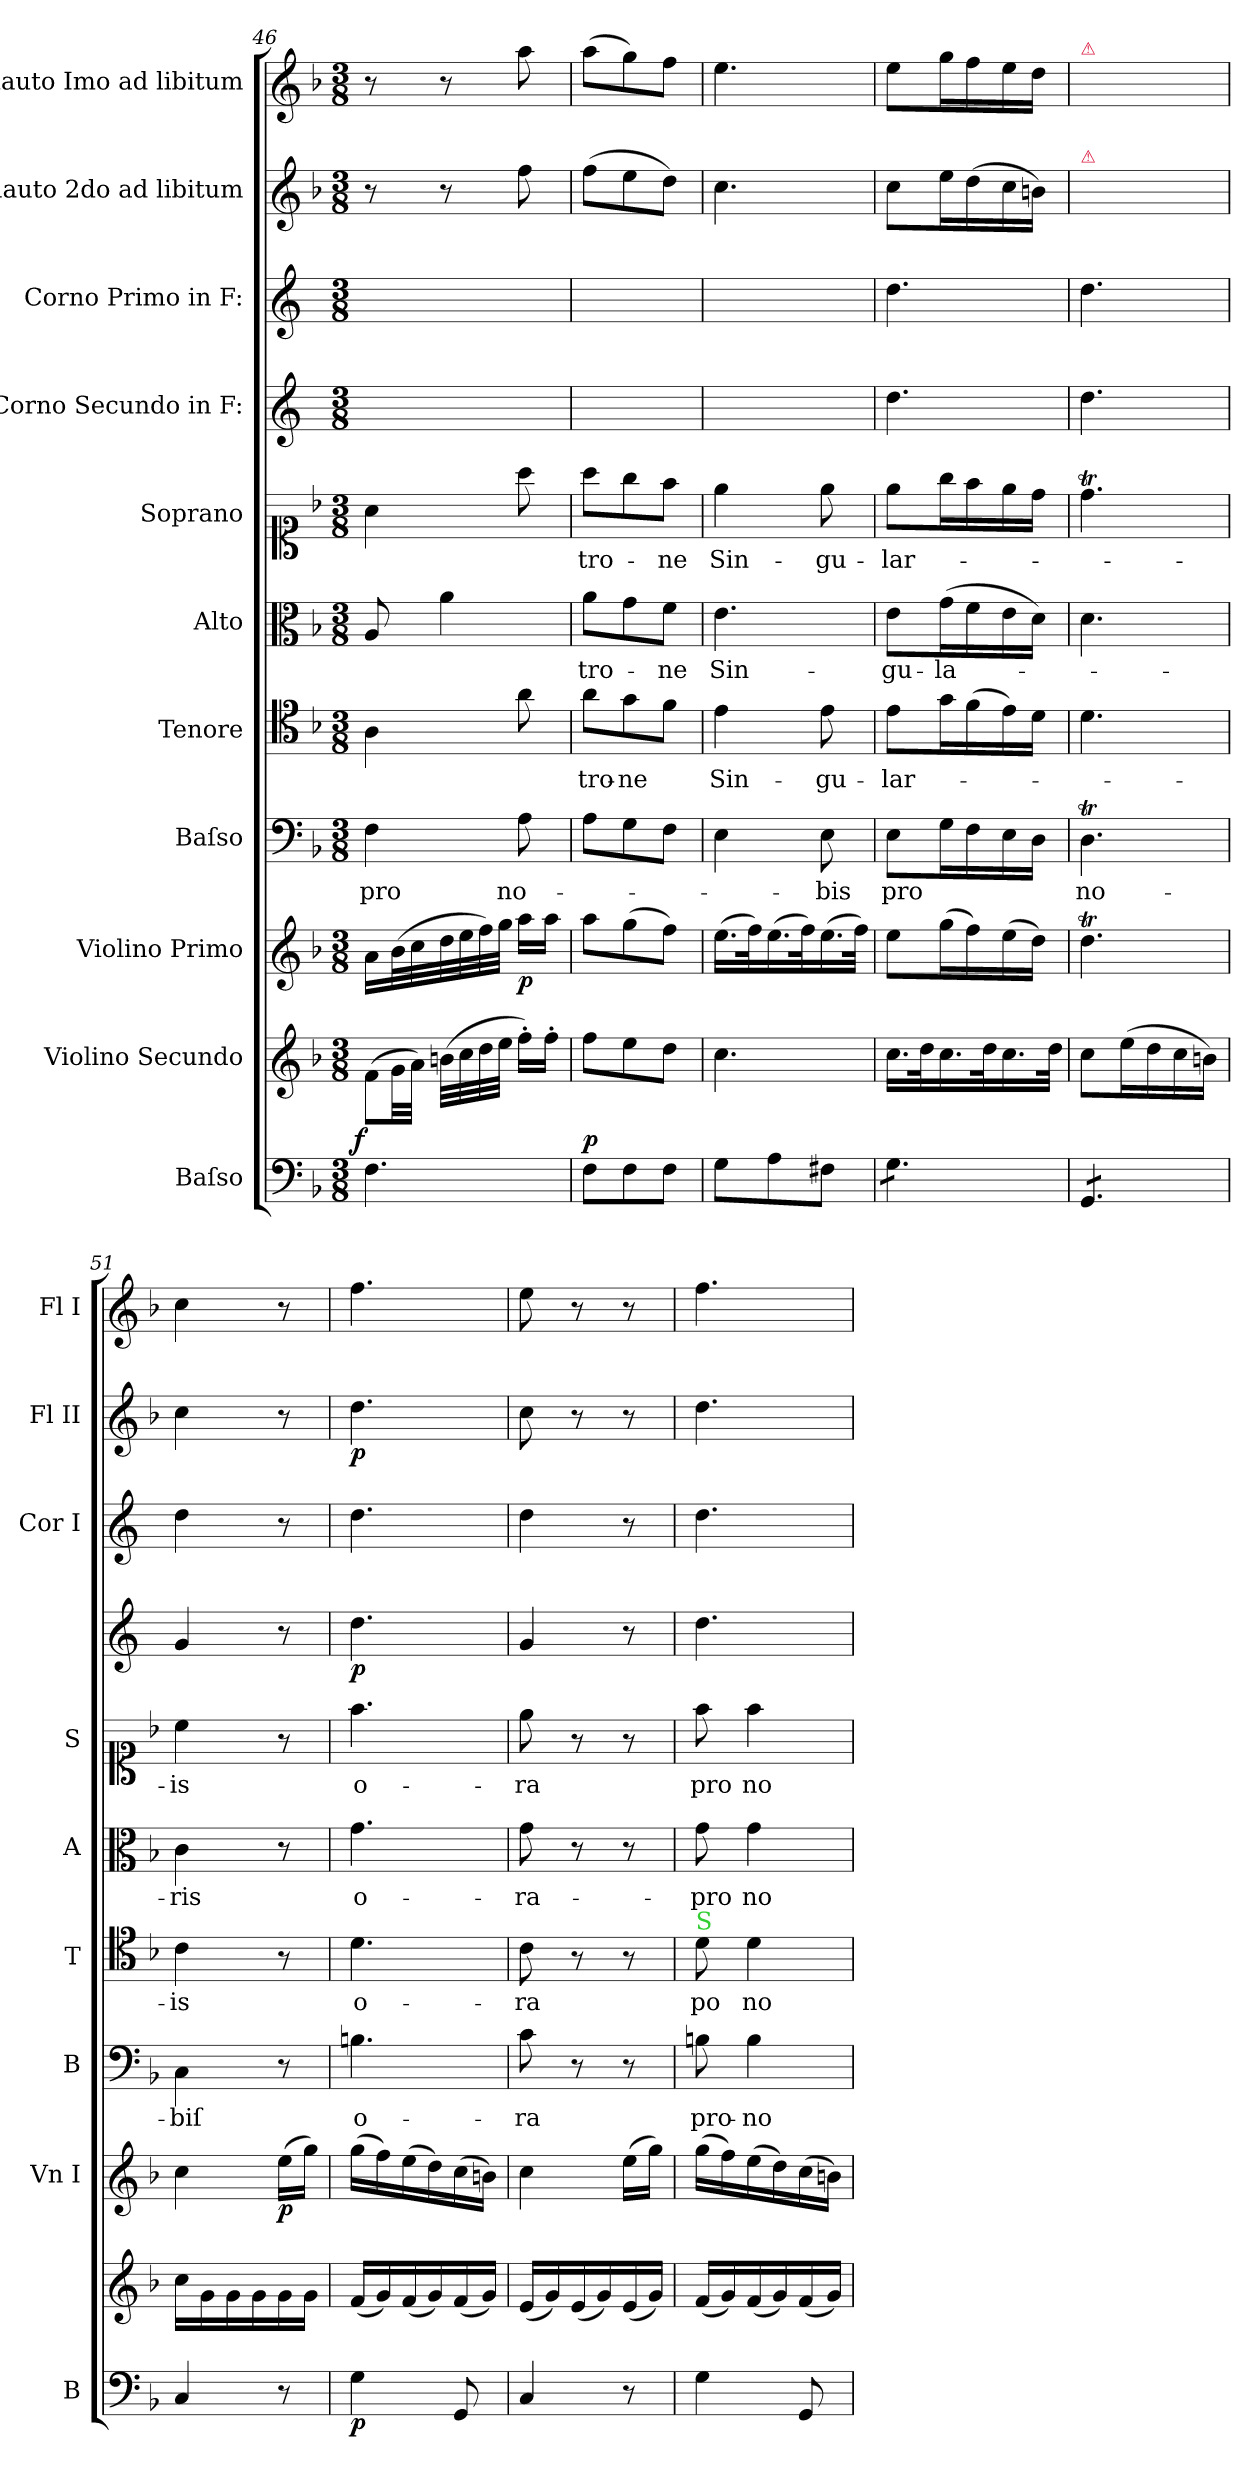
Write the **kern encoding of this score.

**kern	**dynam	**kern	**dynam	**kern	**dynam	**kern	**text	**kern	**text	**kern	**text	**kern	**text	**kern	**dynam	**kern	**kern	**dynam	**kern
*part11	*part11	*part10	*part10	*part9	*part9	*part8	*part8	*part7	*part7	*part6	*part6	*part5	*part5	*part4	*part4	*part3	*part2	*part2	*part1
*staff11	*staff11	*staff10	*staff10	*staff9	*staff9	*staff8	*staff8	*staff7	*staff7	*staff6	*staff6	*staff5	*staff5	*staff4	*staff4	*staff3	*staff2	*staff2	*staff1
*I"Baſso	*	*I"Violino Secundo	*	*I"Violino Primo	*	*I"Baſso	*	*I"Tenore	*	*I"Alto	*	*I"Soprano	*	*I"Corno Secundo in F:	*	*I"Corno Primo in F:	*I"Flauto 2do ad libitum	*	*I"Flauto Imo ad libitum
*I'B	*	*	*	*I'Vn I	*	*I'B	*	*I'T	*	*I'A	*	*I'S	*	*	*	*I'Cor I	*I'Fl II	*	*I'Fl I
*clefF4	*	*clefG2	*	*clefG2	*	*clefF4	*	*clefC4	*	*clefC3	*	*clefC1	*	*clefG2	*	*clefG2	*clefG2	*	*clefG2
*	*	*	*	*	*	*	*	*	*	*	*	*	*	*ITrd4c7	*	*ITrd4c7	*	*	*
*k[b-]	*	*k[b-]	*	*k[b-]	*	*k[b-]	*	*k[b-]	*	*k[b-]	*	*k[b-]	*	*k[b-]	*	*k[b-]	*k[b-]	*	*k[b-]
*F:	*	*F:	*	*F:	*	*F:	*	*F:	*	*F:	*	*F:	*	*	*	*	*F:	*	*F:
*M3/8	*	*M3/8	*	*M3/8	*	*M3/8	*	*M3/8	*	*M3/8	*	*M3/8	*	*M3/8	*	*M3/8	*M3/8	*	*M3/8
=46	=46	=46	=46	=46	=46	=46	=46	=46	=46	=46	=46	=46	=46	=46	=46	=46	=46	=46	=46
!	!	!LO:N:vis=8	!LO:DY:rj	!	!	!	!	!	!	!	!	!	!	!	!	!	!	!	!
4.F\	.	(16f\L	f	16a\LL	.	4F\	pro	4A\	.	8A/	.	4a\	.	4.ryy	.	4.ryy	8r	.	8r
.	.	32g\LL	.	(32b-\L	.	.	.	.	.	.	.	.	.	.	.	.	.	.	.
.	.	32a\JJJ)	.	32cc\	.	.	.	.	.	.	.	.	.	.	.	.	.	.	.
.	.	(32bn\LLL	.	32dd\	.	.	.	.	.	4a\	.	.	.	.	.	.	8r	.	8r
!	!	!	!	!	!LO:DY:b	!	!	!	!	!	!	!	!	!	!	!	!	!	!
.	.	32cc\	.	32ee\	for&colon;	.	.	.	.	.	.	.	.	.	.	.	.	.	.
.	.	32dd\	.	32ff\)	.	.	.	.	.	.	.	.	.	.	.	.	.	.	.
.	.	32ee\JJJ	.	32gg\JJJ	.	.	.	.	.	.	.	.	.	.	.	.	.	.	.
!	!	!	!	!	!LO:DY:b	!	!	!	!	!	!	!	!	!	!	!	!	!	!
.	.	16ff'\LL)	.	16aa\LL	p	8A\	no-	8a\	.	.	.	8aa\	.	.	.	.	8ff\	.	8aa\
.	.	16ff'\JJ	.	16aa\JJ	.	.	.	.	.	.	.	.	.	.	.	.	.	.	.
=47	=47	=47	=47	=47	=47	=47	=47	=47	=47	=47	=47	=47	=47	=47	=47	=47	=47	=47	=47
8F\L	.	8ff\L	p	8aa\L	.	8A\L	.	8a\L	-tro-	8a\L	-tro-	8aa\L	-tro-	4.ryy	.	4.ryy	(8ff\L	.	(8aa\L
8F\	.	8ee\	.	(8gg\	.	8G\	.	8g\	-ne	8g\	.	8gg\	.	.	.	.	8ee\	.	8gg\)
8F\J	.	8dd\J	.	8ff\J)	.	8F\J	.	8f\J	.	8f\J	-ne	8ff\J	-ne	.	.	.	8dd\J)	.	8ff\J
=48	=48	=48	=48	=48	=48	=48	=48	=48	=48	=48	=48	=48	=48	=48	=48	=48	=48	=48	=48
8G\L	.	4.cc\	.	(16.ee\LL	.	4E\	.	4e\	Sin-	4.e\	Sin-	4ee\	Sin-	4.ryy	.	4.ryy	4.cc\	.	4.ee\
.	.	.	.	32ff\K)	.	.	.	.	.	.	.	.	.	.	.	.	.	.	.
8A\	.	.	.	(16.ee\	.	.	.	.	.	.	.	.	.	.	.	.	.	.	.
.	.	.	.	32ff\K)	.	.	.	.	.	.	.	.	.	.	.	.	.	.	.
8F#X\J	.	.	.	(16.ee\	.	8E\	-bis	8e\	-gu-	.	.	8ee\	-gu-	.	.	.	.	.	.
.	.	.	.	32ff\JJk)	.	.	.	.	.	.	.	.	.	.	.	.	.	.	.
=49	=49	=49	=49	=49	=49	=49	=49	=49	=49	=49	=49	=49	=49	=49	=49	=49	=49	=49	=49
*tremolo	*	*	*	*	*	*	*	*	*	*	*	*	*	*	*	*	*	*	*
8G\L	.	16.cc\LL	.	8ee\L	.	8E\L	pro	8e\L	-lar-	8e\L	-gu-	8ee\L	-lar-	4.g\	.	4.g\	8cc\L	.	8ee\L
.	.	32dd\K	.	.	.	.	.	.	.	.	.	.	.	.	.	.	.	.	.
8G\	.	16.cc\	.	(16gg\L	.	16G\L	.	16g\L	.	(16g\L	-la-	16gg\L	.	.	.	.	16ee\L	.	16gg\L
.	.	.	.	16ff\)	.	16F\	.	(16f\	.	16f\	.	16ff\	.	.	.	.	(16dd\	.	16ff\
.	.	32dd\K	.	.	.	.	.	.	.	.	.	.	.	.	.	.	.	.	.
8G\J	.	16.cc\	.	(16ee\	.	16E\	.	16e\)	.	16e\	.	16ee\	.	.	.	.	16cc\	.	16ee\
.	.	.	.	16dd\JJ)	.	16D\JJ	.	16d\JJ	.	16d\JJ)	.	16dd\JJ	.	.	.	.	16bn\JJ)	.	16dd\JJ
.	.	32dd\JJk	.	.	.	.	.	.	.	.	.	.	.	.	.	.	.	.	.
=50	=50	=50	=50	=50	=50	=50	=50	=50	=50	=50	=50	=50	=50	=50	=50	=50	=50	=50	=50
!	!	!	!	!	!	!	!	!	!	!	!	!	!	!	!	!	!	!	!LO:TX:a:color=crimson:t=⚠
!	!	!	!	!	!	!	!	!	!	!	!	!	!	!	!	!	!LO:TX:a:color=crimson:t=⚠	!	!
8GG/L	.	8cc\L	.	4.ddT\	.	4.DT\	no-	4.d\	.	4.d\	.	4.ddT\	.	4.g\	.	4.g\	4.ryy	.	4.ryy
8GG/	.	(16ee\L	.	.	.	.	.	.	.	.	.	.	.	.	.	.	.	.	.
.	.	16dd\	.	.	.	.	.	.	.	.	.	.	.	.	.	.	.	.	.
8GG/J	.	16cc\	.	.	.	.	.	.	.	.	.	.	.	.	.	.	.	.	.
*Xtremolo	*	*	*	*	*	*	*	*	*	*	*	*	*	*	*	*	*	*	*
.	.	16bn\JJ)	.	.	.	.	.	.	.	.	.	.	.	.	.	.	.	.	.
=51	=51	=51	=51	=51	=51	=51	=51	=51	=51	=51	=51	=51	=51	=51	=51	=51	=51	=51	=51
4C/	.	16cc\LL	.	4cc\	.	4C\	-biſ	4c\	-is	4c\	-ris	4cc\	-is	4c/	.	4g\	4cc\	.	4cc\
.	.	16g\	.	.	.	.	.	.	.	.	.	.	.	.	.	.	.	.	.
.	.	16g\	.	.	.	.	.	.	.	.	.	.	.	.	.	.	.	.	.
.	.	16g\	.	.	.	.	.	.	.	.	.	.	.	.	.	.	.	.	.
!	!	!	!	!	!LO:DY:b	!	!	!	!	!	!	!	!	!	!	!	!	!	!
8r	.	16g\	.	(16ee\LL	p	8r	.	8r	.	8r	.	8r	.	8r	.	8r	8r	.	8r
.	.	16g\JJ	.	16gg\JJ)	.	.	.	.	.	.	.	.	.	.	.	.	.	.	.
=52	=52	=52	=52	=52	=52	=52	=52	=52	=52	=52	=52	=52	=52	=52	=52	=52	=52	=52	=52
4G\	p	(16f/LL	.	(16gg\LL	.	4.Bn\	o-	4.d\	o-	4.g\	o-	4.ff\	o-	4.g\	p	4.g\	4.dd\	p	4.ff\
.	.	16g/)	.	16ff\)	.	.	.	.	.	.	.	.	.	.	.	.	.	.	.
.	.	(16f/	.	(16ee\	.	.	.	.	.	.	.	.	.	.	.	.	.	.	.
.	.	16g/)	.	16dd\)	.	.	.	.	.	.	.	.	.	.	.	.	.	.	.
8GG/	.	(16f/	.	(16cc\	.	.	.	.	.	.	.	.	.	.	.	.	.	.	.
.	.	16g/JJ)	.	16bn\JJ)	.	.	.	.	.	.	.	.	.	.	.	.	.	.	.
=53	=53	=53	=53	=53	=53	=53	=53	=53	=53	=53	=53	=53	=53	=53	=53	=53	=53	=53	=53
4C/	.	(16e/LL	.	4cc\	.	8c\	-ra	8c\	-ra	8g\	-ra-	8ee\	-ra	4c/	.	4g\	8cc\	.	8ee\
.	.	16g/)	.	.	.	.	.	.	.	.	.	.	.	.	.	.	.	.	.
.	.	(16e/	.	.	.	8r	.	8r	.	8r	.	8r	.	.	.	.	8r	.	8r
.	.	16g/)	.	.	.	.	.	.	.	.	.	.	.	.	.	.	.	.	.
8r	.	(16e/	.	(16ee\LL	.	8r	.	8r	.	8r	.	8r	.	8r	.	8r	8r	.	8r
.	.	16g/JJ)	.	16gg\JJ)	.	.	.	.	.	.	.	.	.	.	.	.	.	.	.
=54	=54	=54	=54	=54	=54	=54	=54	=54	=54	=54	=54	=54	=54	=54	=54	=54	=54	=54	=54
!	!	!	!	!	!	!	!	!LO:TX:a:color=limegreen:t=S	!	!	!	!	!	!	!	!	!	!	!
4G\	.	(16f/LL	.	(16gg\LL	.	8Bn\	pro-	8d\	po	8g\	-pro	8ff\	pro	4.g\	.	4.g\	4.dd\	.	4.ff\
.	.	16g/)	.	16ff\)	.	.	.	.	.	.	.	.	.	.	.	.	.	.	.
.	.	(16f/	.	(16ee\	.	4B\	-no-	4d\	no-	4g\	no-	4ff\	no-	.	.	.	.	.	.
.	.	16g/)	.	16dd\)	.	.	.	.	.	.	.	.	.	.	.	.	.	.	.
8GG/	.	(16f/	.	(16cc\	.	.	.	.	.	.	.	.	.	.	.	.	.	.	.
.	.	16g/JJ)	.	16bn\JJ)	.	.	.	.	.	.	.	.	.	.	.	.	.	.	.
=	=	=	=	=	=	=	=	=	=	=	=	=	=	=	=	=	=	=	=
*-	*-	*-	*-	*-	*-	*-	*-	*-	*-	*-	*-	*-	*-	*-	*-	*-	*-	*-	*-
